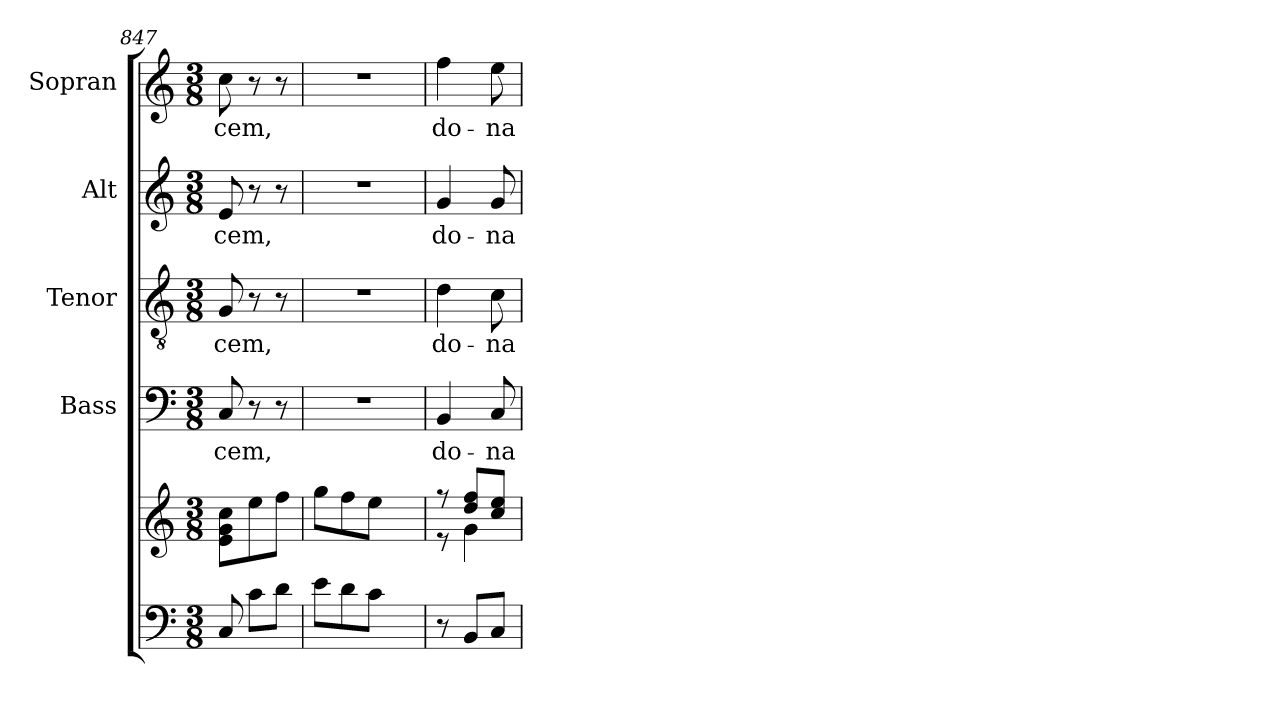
**kern	**kern	**kern	**text	**kern	**text	**kern	**text	**kern	**text
*part5	*part5	*part4	*part4	*part3	*part3	*part2	*part2	*part1	*part1
*staff6	*staff5	*staff4	*staff4	*staff3	*staff3	*staff2	*staff2	*staff1	*staff1
*	*	*I"Bass	*	*I"Tenor	*	*I"Alt	*	*I"Sopran	*
*	*	*I'B.	*	*I'T.	*	*I'A.	*	*I'S.	*
*clefF4	*clefG2	*clefF4	*	*clefGv2	*	*clefG2	*	*clefG2	*
*k[]	*k[]	*k[]	*	*k[]	*	*k[]	*	*k[]	*
*C:	*C:	*C:	*	*C:	*	*C:	*	*C:	*
*M3/8	*M3/8	*M3/8	*	*M3/8	*	*M3/8	*	*M3/8	*
=847	=847	=847	=847	=847	=847	=847	=847	=847	=847
!	!	!	!LO:LY:b	!	!LO:LY:b	!	!LO:LY:b	!	!LO:LY:b
8C/	8e\ 8g\ 8cc\L	8C/	-cem,	8G/	-cem,	8e/	-cem,	8cc\	-cem,
8c\L	8ee\	8r	.	8r	.	8r	.	8r	.
8d\J	8ff\J	8r	.	8r	.	8r	.	8r	.
=848	=848	=848	=848	=848	=848	=848	=848	=848	=848
8e\L	8gg\L	4.r	.	4.r	.	4.r	.	4.r	.
8d\	8ff\	.	.	.	.	.	.	.	.
8c\J	8ee\J	.	.	.	.	.	.	.	.
=849	=849	=849	=849	=849	=849	=849	=849	=849	=849
*	*^	*	*	*	*	*	*	*	*
!	!	!	!	!LO:LY:b	!	!LO:LY:b	!	!LO:LY:b	!	!LO:LY:b
8r	8r	8r	4BB/	do-	4d\	do-	4g/	do-	4ff\	do-
8BB/L	8dd/ 8ff/L	4g\	.	.	.	.	.	.	.	.
!	!	!	!	!LO:LY:b	!	!LO:LY:b	!	!LO:LY:b	!	!LO:LY:b
8C/J	8cc/ 8ee/J	.	8C/	-na	8c\	-na	8g/	-na	8ee\	-na
*	*v	*v	*	*	*	*	*	*	*	*
=	=	=	=	=	=	=	=	=	=
*-	*-	*-	*-	*-	*-	*-	*-	*-	*-
